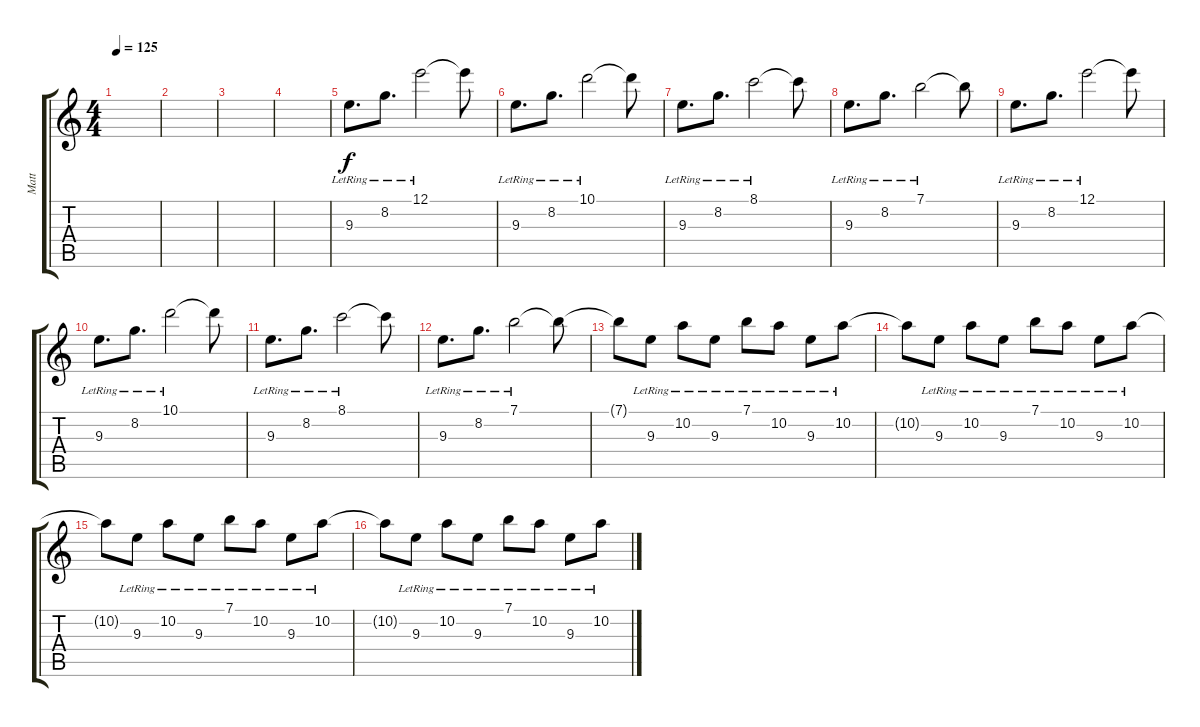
\track ("Matt" "Matt") {instrument overdrivenguitar}
\staff {score tabs}
\tuning (E4 B3 G3 D3 A2 E2) {hide}
\ts (4 4)
\tempo 125
\clef g2
\ks c
|
|
|
|
9.3{lr}.8{d} 8.2{lr}.8{d} 12.1{lr}.2 12.1{t}.8 |
9.3{lr}.8{d} 8.2{lr}.8{d} 10.1{lr}.2 10.1{t}.8 |
9.3{lr}.8{d} 8.2{lr}.8{d} 8.1{lr}.2 8.1{t}.8 |
9.3{lr}.8{d} 8.2{lr}.8{d} 7.1{lr}.2 7.1{t}.8 |
9.3{lr}.8{d} 8.2{lr}.8{d} 12.1{lr}.2 12.1{t}.8 |
9.3{lr}.8{d} 8.2{lr}.8{d} 10.1{lr}.2 10.1{t}.8 |
9.3{lr}.8{d} 8.2{lr}.8{d} 8.1{lr}.2 8.1{t}.8 |
9.3{lr}.8{d} 8.2{lr}.8{d} 7.1{lr}.2 7.1{t}.8 |
7.1{t}.8 9.3{lr}.8 10.2{lr}.8 9.3{lr}.8 7.1{lr}.8 10.2{lr}.8 9.3{lr}.8 10.2{lr}.8 |
10.2{t}.8 9.3{lr}.8 10.2{lr}.8 9.3{lr}.8 7.1{lr}.8 10.2{lr}.8 9.3{lr}.8 10.2{lr}.8 |
10.2{t}.8 9.3{lr}.8 10.2{lr}.8 9.3{lr}.8 7.1{lr}.8 10.2{lr}.8 9.3{lr}.8 10.2{lr}.8 |
10.2{t}.8 9.3{lr}.8 10.2{lr}.8 9.3{lr}.8 7.1{lr}.8 10.2{lr}.8 9.3{lr}.8 10.2{lr}.8
